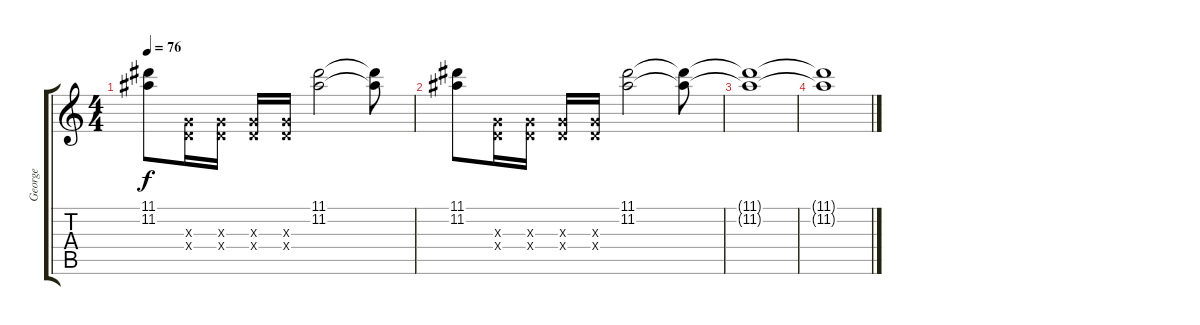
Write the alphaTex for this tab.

\track ("George" "George") {instrument distortionguitar}
\staff {score tabs}
\tuning (E4 B3 G3 D3 A2 E2) {hide}
\ts (4 4)
\tempo 76
\clef g2
\ks c
(11.1 11.2).8{dy f} (0.3{x} 0.4{x}).16 (0.3{x} 0.4{x}).16 (0.3{x} 0.4{x}).16 (0.3{x} 0.4{x}).16 (11.1 11.2).2 (11.1{t} 11.2{t}).8 |
(11.1 11.2).8 (0.3{x} 0.4{x}).16 (0.3{x} 0.4{x}).16 (0.3{x} 0.4{x}).16 (0.3{x} 0.4{x}).16 (11.1 11.2).2 (11.1{t} 11.2{t}).8 |
(11.1{t} 11.2{t}).1{volume 0} |
(11.1{t} 11.2{t}).1
